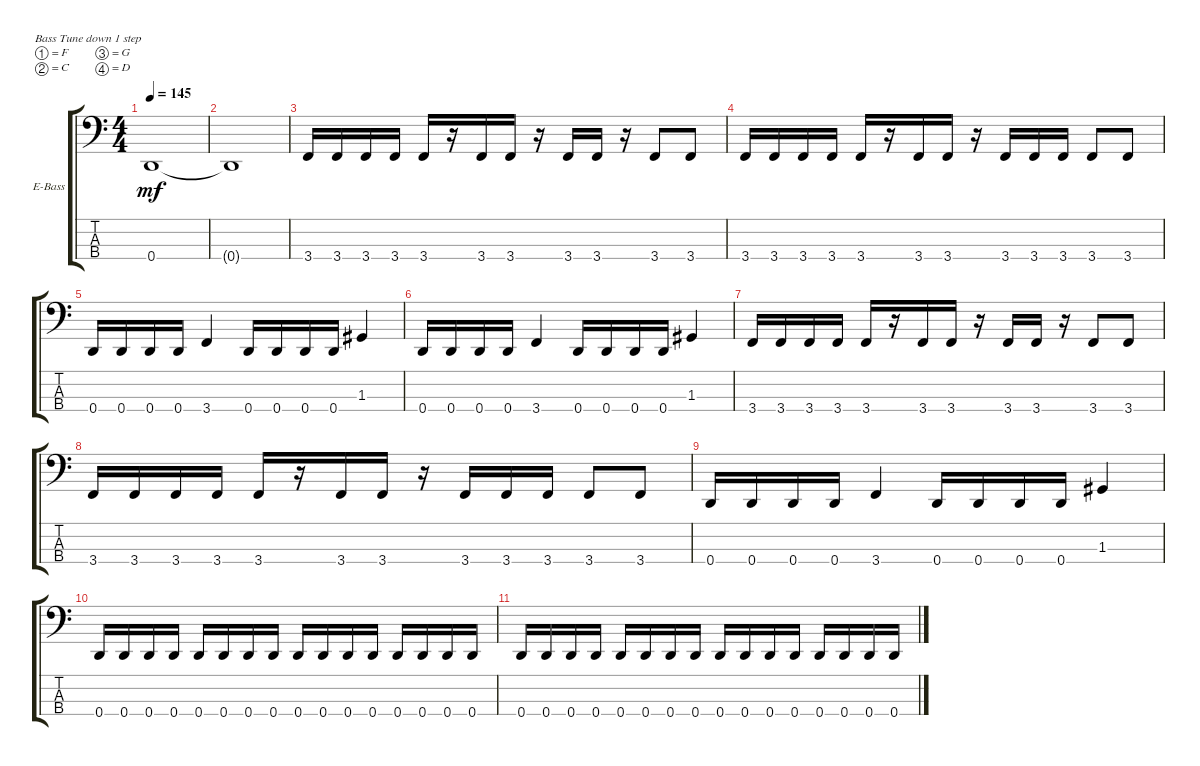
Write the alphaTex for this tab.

\defaultSystemsLayout 4
\bracketExtendMode groupsimilarinstruments
\firstSystemTrackNameOrientation horizontal
\otherSystemsTrackNameOrientation horizontal
\track ("Electric Bass" "E-Bass") {instrument electricbassfinger}
\staff {score tabs}
\tuning (F2 C2 G1 D1)
\ts (4 4)
\tempo 145
\clef f4
\scale
0.333333
\ks c
0.4.1{dy mf} |
\scale
0.333333 0.4{t}.1 |
\scale
0.333333 3.4.16 3.4.16 3.4.16 3.4.16 3.4.16 r.16 3.4.16 3.4.16 r.16 3.4.16 3.4.16 r.16 3.4.8 3.4.8 |
\scale
0.333333 3.4.16 3.4.16 3.4.16 3.4.16 3.4.16 r.16 3.4.16 3.4.16 r.16 3.4.16 3.4.16 3.4.16 3.4.8 3.4.8 |
\scale
0.333333 0.4.16 0.4.16 0.4.16 0.4.16 3.4.4 0.4.16 0.4.16 0.4.16 0.4.16 1.3.4 |
\scale
0.333333 0.4.16 0.4.16 0.4.16 0.4.16 3.4.4 0.4.16 0.4.16 0.4.16 0.4.16 1.3.4 |
\scale
0.333333 3.4.16 3.4.16 3.4.16 3.4.16 3.4.16 r.16 3.4.16 3.4.16 r.16 3.4.16 3.4.16 r.16 3.4.8 3.4.8 |
\scale
0.333333 3.4.16 3.4.16 3.4.16 3.4.16 3.4.16 r.16 3.4.16 3.4.16 r.16 3.4.16 3.4.16 3.4.16 3.4.8 3.4.8 |
\scale
0.333333 0.4.16 0.4.16 0.4.16 0.4.16 3.4.4 0.4.16 0.4.16 0.4.16 0.4.16 1.3.4 |
\scale
0.333333 0.4.16 0.4.16 0.4.16 0.4.16 0.4.16 0.4.16 0.4.16 0.4.16 0.4.16 0.4.16 0.4.16 0.4.16 0.4.16 0.4.16 0.4.16 0.4.16 |
\scale
0.333333 0.4.16 0.4.16 0.4.16 0.4.16 0.4.16 0.4.16 0.4.16 0.4.16 0.4.16 0.4.16 0.4.16 0.4.16 0.4.16 0.4.16 0.4.16 0.4.16 |
\scale
0.333333 |
\scale
0.333333 |
\scale
0.333333 |
\scale
0.333333 |
\scale
0.333333
